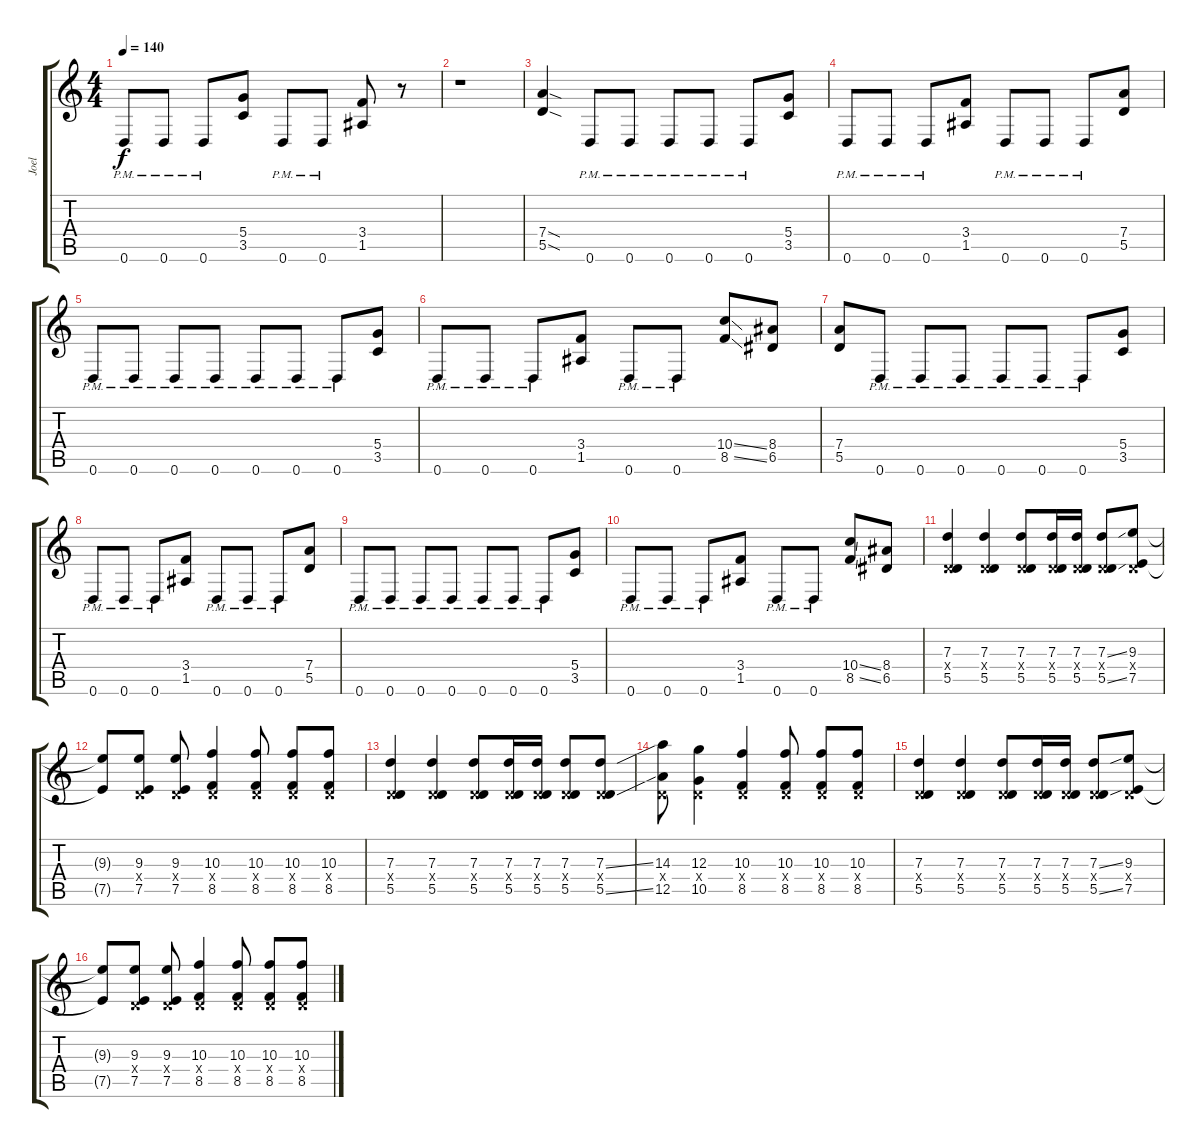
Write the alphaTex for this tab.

\track ("Joel" "Joel") {instrument distortionguitar}
\staff {score tabs}
\tuning (E4 B3 G3 D3 A2 D2) {hide}
\ts (4 4)
\tempo 140
\clef g2
\ks c
0.6{pm}.8{dy f} 0.6{pm}.8 0.6{pm}.8 (5.4 3.5).8 0.6{pm}.8 0.6{pm}.8 (3.4 1.5).8 r.8 |
r.1 |
(7.4{sod} 5.5{sod}).4 0.6{pm}.8 0.6{pm}.8 0.6{pm}.8 0.6{pm}.8 0.6{pm}.8 (5.4 3.5).8 |
0.6{pm}.8 0.6{pm}.8 0.6{pm}.8 (3.4 1.5).8 0.6{pm}.8 0.6{pm}.8 0.6{pm}.8 (7.4 5.5).8 |
0.6{pm}.8 0.6{pm}.8 0.6{pm}.8 0.6{pm}.8 0.6{pm}.8 0.6{pm}.8 0.6{pm}.8 (5.4 3.5).8 |
0.6{pm}.8 0.6{pm}.8 0.6{pm}.8 (3.4 1.5).8 0.6{pm}.8 0.6{pm}.8 (10.4{ss} 8.5{ss}).8 (8.4 6.5).8 |
(7.4 5.5).8 0.6{pm}.8 0.6{pm}.8 0.6{pm}.8 0.6{pm}.8 0.6{pm}.8 0.6{pm}.8 (5.4 3.5).8 |
0.6{pm}.8 0.6{pm}.8 0.6{pm}.8 (3.4 1.5).8 0.6{pm}.8 0.6{pm}.8 0.6{pm}.8 (7.4 5.5).8 |
0.6{pm}.8 0.6{pm}.8 0.6{pm}.8 0.6{pm}.8 0.6{pm}.8 0.6{pm}.8 0.6{pm}.8 (5.4 3.5).8 |
0.6{pm}.8 0.6{pm}.8 0.6{pm}.8 (3.4 1.5).8 0.6{pm}.8 0.6{pm}.8 (10.4{ss} 8.5{ss}).8 (8.4 6.5).8 |
(7.3 0.4{x} 5.5).4 (7.3 0.4{x} 5.5).4 (7.3 0.4{x} 5.5).8 (7.3 0.4{x} 5.5).16 (7.3 0.4{x} 5.5).16 (7.3{ss} 0.4{x} 5.5{ss}).8 (9.3 0.4{x} 7.5).8 |
(9.3{t} 7.5{t}).8 (9.3 0.4{x} 7.5).8 (9.3 0.4{x} 7.5).8 (10.3 0.4{x} 8.5).4 (10.3 0.4{x} 8.5).8 (10.3 0.4{x} 8.5).8 (10.3 0.4{x} 8.5).8 |
(7.3 0.4{x} 5.5).4 (7.3 0.4{x} 5.5).4 (7.3 0.4{x} 5.5).8 (7.3 0.4{x} 5.5).16 (7.3 0.4{x} 5.5).16 (7.3 0.4{x} 5.5).8 (7.3{ss} 0.4{x} 5.5{ss}).8 |
(14.3 0.4{x} 12.5).8 (12.3 0.4{x} 10.5).4 (10.3 0.4{x} 8.5).4 (10.3 0.4{x} 8.5).8 (10.3 0.4{x} 8.5).8 (10.3 0.4{x} 8.5).8 |
(7.3 0.4{x} 5.5).4 (7.3 0.4{x} 5.5).4 (7.3 0.4{x} 5.5).8 (7.3 0.4{x} 5.5).16 (7.3 0.4{x} 5.5).16 (7.3{ss} 0.4{x} 5.5{ss}).8 (9.3 0.4{x} 7.5).8 |
(9.3{t} 7.5{t}).8 (9.3 0.4{x} 7.5).8 (9.3 0.4{x} 7.5).8 (10.3 0.4{x} 8.5).4 (10.3 0.4{x} 8.5).8 (10.3 0.4{x} 8.5).8 (10.3 0.4{x} 8.5).8
